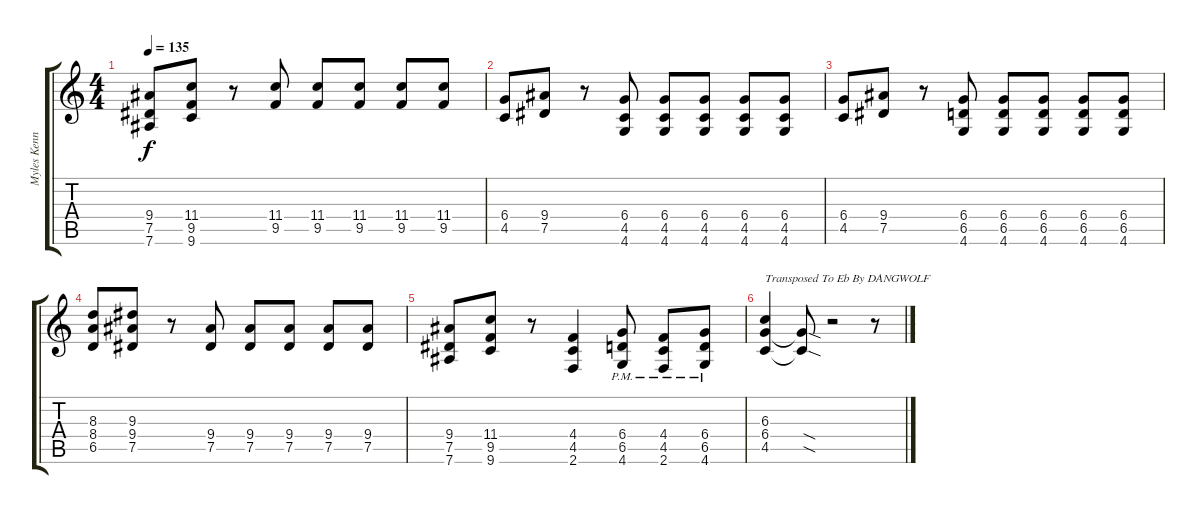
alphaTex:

\track ("Myles Kennedy" "Myles Kenn") {instrument distortionguitar}
\staff {score tabs}
\tuning (Eb4 Bb3 Gb3 Db3 Ab2 Eb2) {hide}
\ts (4 4)
\tempo 135
\clef g2
\ks c
(9.4 7.5 7.6).8{dy f} (11.4 9.5 9.6).8 r.8 (11.4 9.5).8 (11.4 9.5).8 (11.4 9.5).8 (11.4 9.5).8 (11.4 9.5).8 |
(6.4 4.5).8 (9.4 7.5).8 r.8 (6.4 4.5 4.6).8 (6.4 4.5 4.6).8 (6.4 4.5 4.6).8 (6.4 4.5 4.6).8 (6.4 4.5 4.6).8 |
(6.4 4.5).8 (9.4 7.5).8 r.8 (6.4 6.5 4.6).8 (6.4 6.5 4.6).8 (6.4 6.5 4.6).8 (6.4 6.5 4.6).8 (6.4 6.5 4.6).8 |
(8.3 8.4 6.5).8 (9.3 9.4 7.5).8 r.8 (9.4 7.5).8 (9.4 7.5).8 (9.4 7.5).8 (9.4 7.5).8 (9.4 7.5).8 |
(9.4 7.5 7.6).8 (11.4 9.5 9.6).8 r.8 (4.4 4.5 2.6).4 (6.4 6.5{pm} 4.6{pm}).8 (4.4 4.5{pm} 2.6{pm}).8 (6.4 6.5{pm} 4.6{pm}).8 |
(6.3 6.4 4.5).4{txt "Transposed To Eb By DANGWOLF"} (6.4{sod t} 4.5{sod t}).8 r.2 r.8
